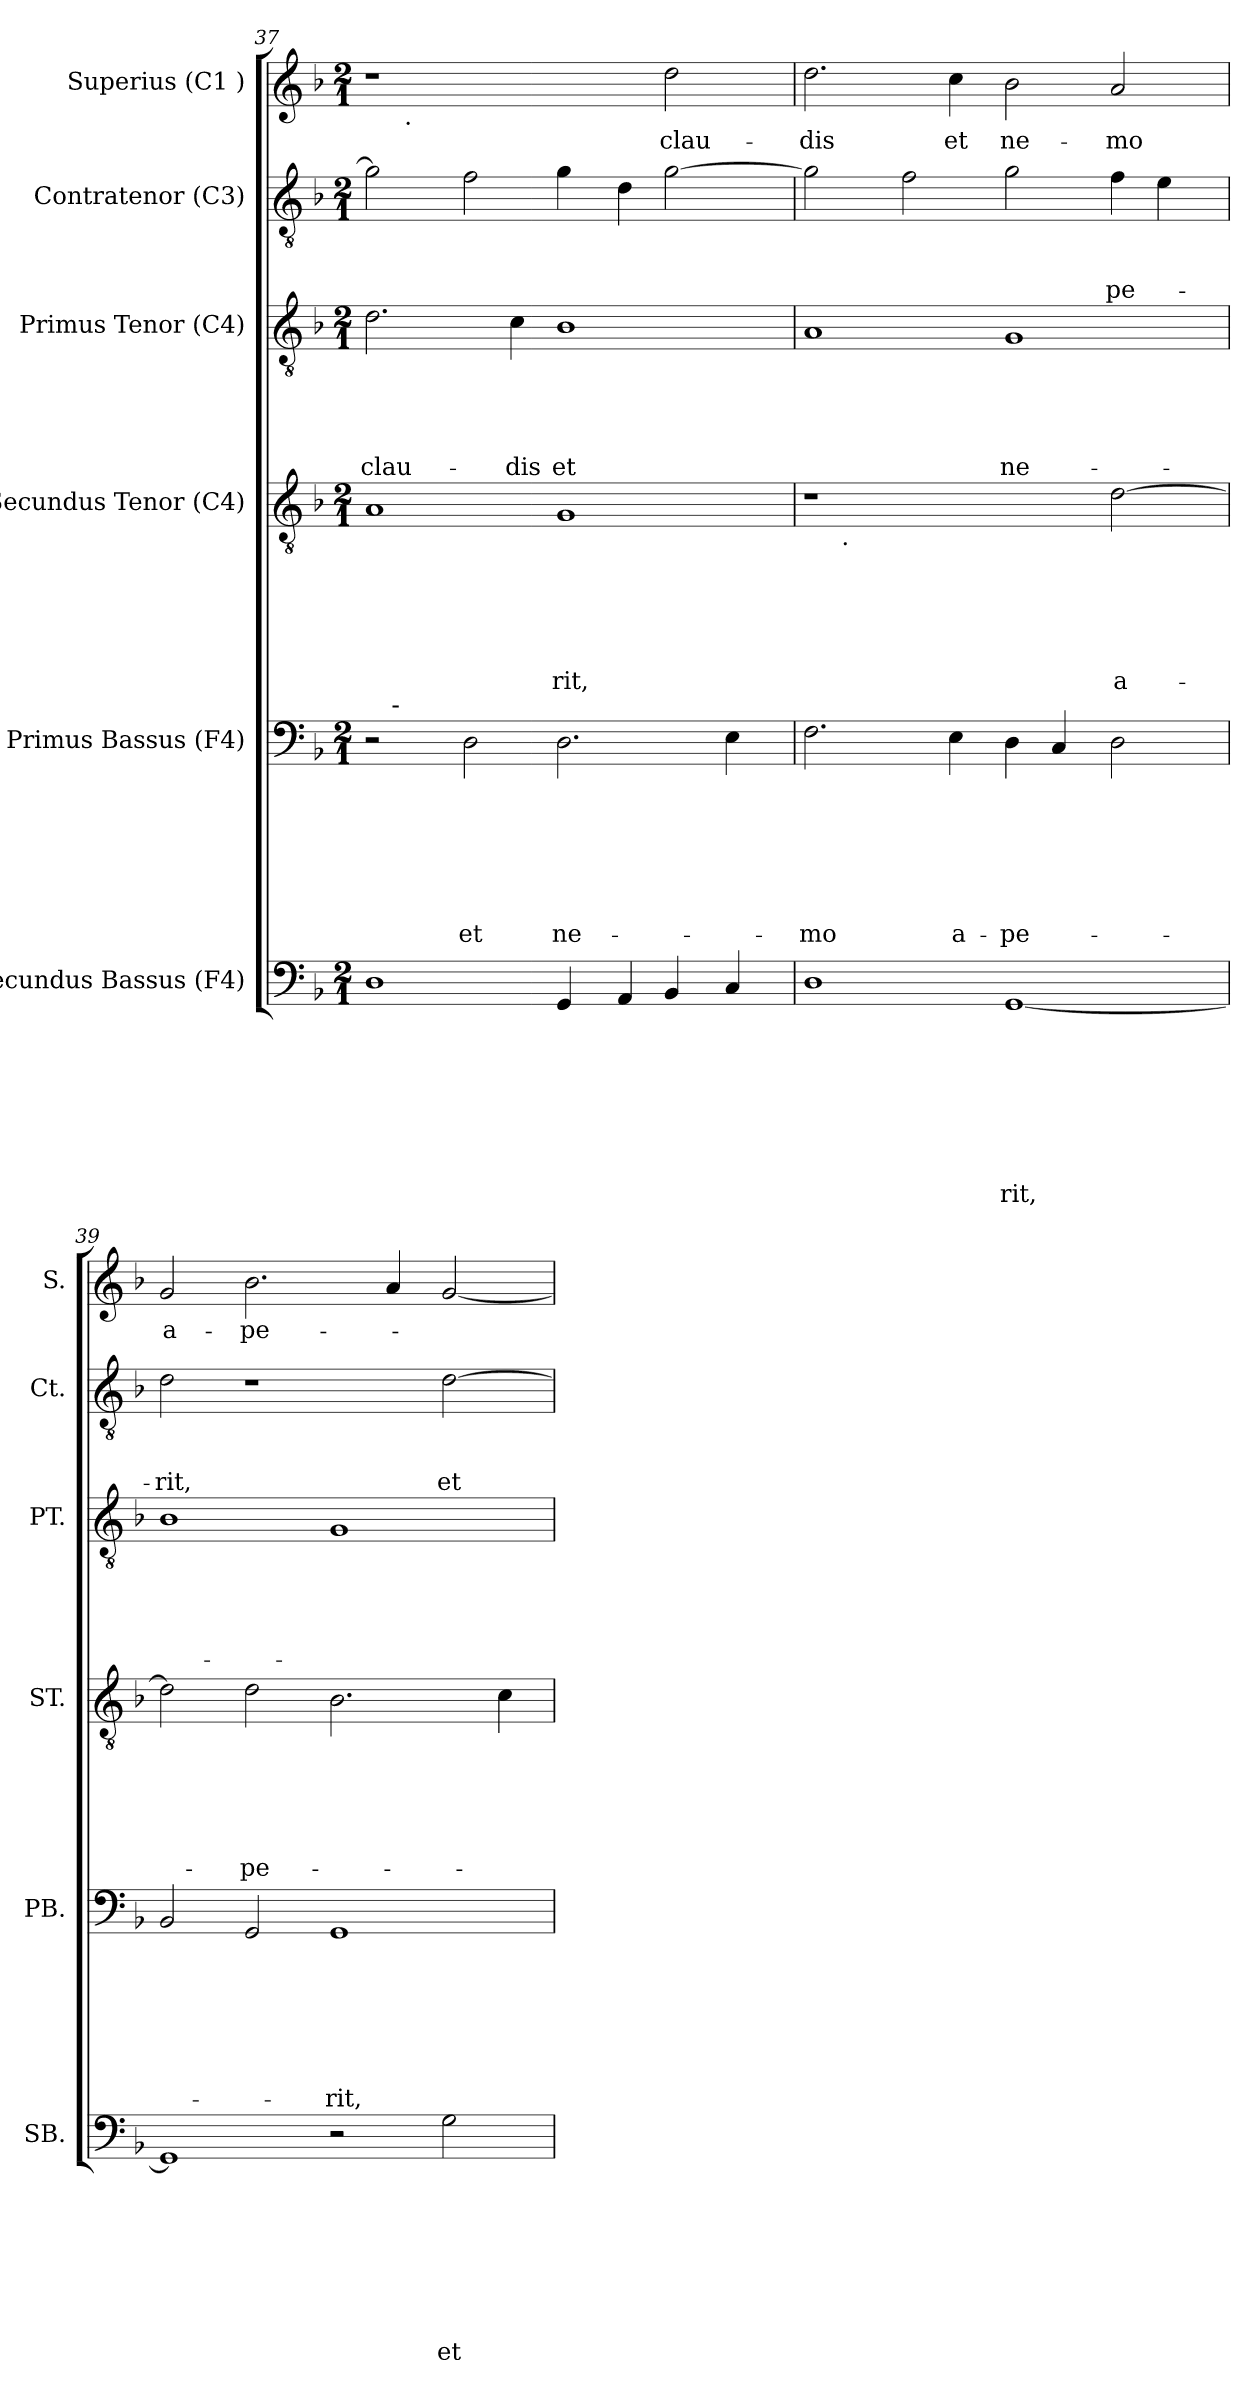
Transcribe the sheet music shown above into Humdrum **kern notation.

**kern	**text	**text	**text	**text	**text	**text	**text	**text	**kern	**text	**text	**text	**text	**text	**text	**text	**kern	**text	**text	**text	**text	**text	**text	**kern	**text	**text	**text	**text	**text	**kern	**text	**text	**text	**kern	**text
*part6	*part6	*part6	*part6	*part6	*part6	*part6	*part6	*part6	*part5	*part5	*part5	*part5	*part5	*part5	*part5	*part5	*part4	*part4	*part4	*part4	*part4	*part4	*part4	*part3	*part3	*part3	*part3	*part3	*part3	*part2	*part2	*part2	*part2	*part1	*part1
*staff6	*staff6	*staff6	*staff6	*staff6	*staff6	*staff6	*staff6	*staff6	*staff5	*staff5	*staff5	*staff5	*staff5	*staff5	*staff5	*staff5	*staff4	*staff4	*staff4	*staff4	*staff4	*staff4	*staff4	*staff3	*staff3	*staff3	*staff3	*staff3	*staff3	*staff2	*staff2	*staff2	*staff2	*staff1	*staff1
*I"Secundus Bassus (F4)	*	*	*	*	*	*	*	*	*I"Primus Bassus (F4)	*	*	*	*	*	*	*	*I"Secundus Tenor (C4)	*	*	*	*	*	*	*I"Primus Tenor (C4)	*	*	*	*	*	*I"Contratenor (C3)	*	*	*	*I"Superius (C1 )	*
*I'SB.	*	*	*	*	*	*	*	*	*I'PB.	*	*	*	*	*	*	*	*I'ST.	*	*	*	*	*	*	*I'PT.	*	*	*	*	*	*I'Ct.	*	*	*	*I'S.	*
*clefF4	*	*	*	*	*	*	*	*	*clefF4	*	*	*	*	*	*	*	*clefGv2	*	*	*	*	*	*	*clefGv2	*	*	*	*	*	*clefGv2	*	*	*	*clefG2	*
*k[b-]	*	*	*	*	*	*	*	*	*k[b-]	*	*	*	*	*	*	*	*k[b-]	*	*	*	*	*	*	*k[b-]	*	*	*	*	*	*k[b-]	*	*	*	*k[b-]	*
*F:	*	*	*	*	*	*	*	*	*F:	*	*	*	*	*	*	*	*F:	*	*	*	*	*	*	*F:	*	*	*	*	*	*F:	*	*	*	*F:	*
*M2/1	*	*	*	*	*	*	*	*	*M2/1	*	*	*	*	*	*	*	*M2/1	*	*	*	*	*	*	*M2/1	*	*	*	*	*	*M2/1	*	*	*	*M2/1	*
=37	=37	=37	=37	=37	=37	=37	=37	=37	=37	=37	=37	=37	=37	=37	=37	=37	=37	=37	=37	=37	=37	=37	=37	=37	=37	=37	=37	=37	=37	=37	=37	=37	=37	=37	=37
!	!	!	!	!	!	!	!	!	!	!	!	!	!	!	!	!	!	!	!	!	!	!	!	!	!	!	!	!	!LO:LY:b	!	!	!	!	!	!
*	*	*	*	*	*	*	*	*	*^	*	*	*	*	*	*	*	*	*	*	*	*	*	*	*	*	*	*	*	*	*	*	*	*	*^	*
1D	.	.	.	.	.	.	.	.	2r	16.ryy	.	.	.	.	.	.	.	1A	.	.	.	.	.	.	2.d\	.	.	.	.	clau-	2g\]	.	.	.	1r	8ryy	.
!	!	!	!	!	!	!	!	!	!	!LO:TX:a:t=-	!	!	!	!	!	!	!	!	!	!	!	!	!	!	!	!	!	!	!	!	!	!	!	!	!	!	!
.	.	.	.	.	.	.	.	.	.	1ryy	.	.	.	.	.	.	.	.	.	.	.	.	.	.	.	.	.	.	.	.	.	.	.	.	.	.	.
!	!	!	!	!	!	!	!	!	!	!	!	!	!	!	!	!	!	!	!	!	!	!	!	!	!	!	!	!	!	!	!	!	!	!	!	!LO:TX:b:t=.	!
.	.	.	.	.	.	.	.	.	.	.	.	.	.	.	.	.	.	.	.	.	.	.	.	.	.	.	.	.	.	.	.	.	.	.	.	1...ryy	.
!	!	!	!	!	!	!	!	!	!	!	!	!	!	!	!	!	!LO:LY:b	!	!	!	!	!	!	!	!	!	!	!	!	!	!	!	!	!	!	!	!
.	.	.	.	.	.	.	.	.	2D\	.	.	.	.	.	.	.	et	.	.	.	.	.	.	.	.	.	.	.	.	.	2f\	.	.	.	.	.	.
!	!	!	!	!	!	!	!	!	!	!	!	!	!	!	!	!	!	!	!	!	!	!	!	!	!	!	!	!	!	!LO:LY:b	!	!	!	!	!	!	!
.	.	.	.	.	.	.	.	.	.	.	.	.	.	.	.	.	.	.	.	.	.	.	.	.	4c\	.	.	.	.	-dis	.	.	.	.	.	.	.
!	!	!	!	!	!	!	!	!	!	!	!	!	!	!	!	!	!LO:LY:b	!	!	!	!	!	!	!LO:LY:b	!	!	!	!	!	!LO:LY:b	!	!	!	!	!	!	!
4GG/	.	.	.	.	.	.	.	.	2.D\	.	.	.	.	.	.	.	ne-	1G	.	.	.	.	.	-rit,	1B-	.	.	.	.	et	4g\	.	.	.	2ryy	.	.
.	.	.	.	.	.	.	.	.	.	2ryy	.	.	.	.	.	.	.	.	.	.	.	.	.	.	.	.	.	.	.	.	.	.	.	.	.	.	.
4AA/	.	.	.	.	.	.	.	.	.	.	.	.	.	.	.	.	.	.	.	.	.	.	.	.	.	.	.	.	.	.	4d\	.	.	.	.	.	.
!	!	!	!	!	!	!	!	!	!	!	!	!	!	!	!	!	!	!	!	!	!	!	!	!	!	!	!	!	!	!	!	!	!	!	!	!	!LO:LY:b
4BB-/	.	.	.	.	.	.	.	.	.	.	.	.	.	.	.	.	.	.	.	.	.	.	.	.	.	.	.	.	.	.	[>2g\	.	.	.	2dd\	.	clau-
.	.	.	.	.	.	.	.	.	.	4ryy	.	.	.	.	.	.	.	.	.	.	.	.	.	.	.	.	.	.	.	.	.	.	.	.	.	.	.
4C/	.	.	.	.	.	.	.	.	4E\	.	.	.	.	.	.	.	.	.	.	.	.	.	.	.	.	.	.	.	.	.	.	.	.	.	.	.	.
.	.	.	.	.	.	.	.	.	.	8ryy	.	.	.	.	.	.	.	.	.	.	.	.	.	.	.	.	.	.	.	.	.	.	.	.	.	.	.
.	.	.	.	.	.	.	.	.	.	32ryy	.	.	.	.	.	.	.	.	.	.	.	.	.	.	.	.	.	.	.	.	.	.	.	.	.	.	.
=38	=38	=38	=38	=38	=38	=38	=38	=38	=38	=38	=38	=38	=38	=38	=38	=38	=38	=38	=38	=38	=38	=38	=38	=38	=38	=38	=38	=38	=38	=38	=38	=38	=38	=38	=38	=38	=38
!	!	!	!	!	!	!	!	!	!	!	!	!	!	!	!	!	!LO:LY:b	!	!	!	!	!	!	!	!	!	!	!	!	!	!	!	!	!	!	!	!LO:LY:b
*	*	*	*	*	*	*	*	*	*v	*v	*	*	*	*	*	*	*	*^	*	*	*	*	*	*	*	*	*	*	*	*	*	*	*	*	*v	*v	*
1D	.	.	.	.	.	.	.	.	2.F\	.	.	.	.	.	.	-mo	1r	12ryy	.	.	.	.	.	.	1A	.	.	.	.	.	2g\]	.	.	.	2.dd\	-dis
.	.	.	.	.	.	.	.	.	.	.	.	.	.	.	.	.	.	48.ryy	.	.	.	.	.	.	.	.	.	.	.	.	.	.	.	.	.	.
!	!	!	!	!	!	!	!	!	!	!	!	!	!	!	!	!	!	!LO:TX:b:t=.	!	!	!	!	!	!	!	!	!	!	!	!	!	!	!	!	!	!
.	.	.	.	.	.	.	.	.	.	.	.	.	.	.	.	.	.	3%2ryy	.	.	.	.	.	.	.	.	.	.	.	.	.	.	.	.	.	.
.	.	.	.	.	.	.	.	.	.	.	.	.	.	.	.	.	.	.	.	.	.	.	.	.	.	.	.	.	.	.	2f\	.	.	.	.	.
!	!	!	!	!	!	!	!	!	!	!	!	!	!	!	!	!LO:LY:b	!	!	!	!	!	!	!	!	!	!	!	!	!	!	!	!	!	!	!	!LO:LY:b
.	.	.	.	.	.	.	.	.	4E\	.	.	.	.	.	.	a-	.	.	.	.	.	.	.	.	.	.	.	.	.	.	.	.	.	.	4cc\	et
.	.	.	.	.	.	.	.	.	.	.	.	.	.	.	.	.	.	3%2ryy	.	.	.	.	.	.	.	.	.	.	.	.	.	.	.	.	.	.
!	!	!	!	!	!	!	!	!LO:LY:b	!	!	!	!	!	!	!	!LO:LY:b	!	!	!	!	!	!	!	!	!	!	!	!	!	!LO:LY:b	!	!	!	!	!	!LO:LY:b
[<1GG	.	.	.	.	.	.	.	-rit,	4D\	.	.	.	.	.	.	-pe-	2ryy	.	.	.	.	.	.	.	1G	.	.	.	.	ne-	2g\	.	.	.	2b-\	ne-
.	.	.	.	.	.	.	.	.	4C/	.	.	.	.	.	.	.	.	.	.	.	.	.	.	.	.	.	.	.	.	.	.	.	.	.	.	.
.	.	.	.	.	.	.	.	.	.	.	.	.	.	.	.	.	.	3ryy	.	.	.	.	.	.	.	.	.	.	.	.	.	.	.	.	.	.
!	!	!	!	!	!	!	!	!	!	!	!	!	!	!	!	!	!	!	!	!	!	!	!	!LO:LY:b	!	!	!	!	!	!	!	!	!	!LO:LY:b	!	!LO:LY:b
.	.	.	.	.	.	.	.	.	2D\	.	.	.	.	.	.	.	[>2d\	.	.	.	.	.	.	a-	.	.	.	.	.	.	4f\	.	.	-pe-	2a/	-mo
.	.	.	.	.	.	.	.	.	.	.	.	.	.	.	.	.	.	.	.	.	.	.	.	.	.	.	.	.	.	.	4e\	.	.	.	.	.
.	.	.	.	.	.	.	.	.	.	.	.	.	.	.	.	.	.	6ryy	.	.	.	.	.	.	.	.	.	.	.	.	.	.	.	.	.	.
.	.	.	.	.	.	.	.	.	.	.	.	.	.	.	.	.	.	24ryy	.	.	.	.	.	.	.	.	.	.	.	.	.	.	.	.	.	.
.	.	.	.	.	.	.	.	.	.	.	.	.	.	.	.	.	.	96ryy	.	.	.	.	.	.	.	.	.	.	.	.	.	.	.	.	.	.
=39	=39	=39	=39	=39	=39	=39	=39	=39	=39	=39	=39	=39	=39	=39	=39	=39	=39	=39	=39	=39	=39	=39	=39	=39	=39	=39	=39	=39	=39	=39	=39	=39	=39	=39	=39	=39
!	!	!	!	!	!	!	!	!	!	!	!	!	!	!	!	!	!	!	!	!	!	!	!	!	!	!	!	!	!	!	!	!	!	!LO:LY:b	!	!LO:LY:b
*	*	*	*	*	*	*	*	*	*	*	*	*	*	*	*	*	*v	*v	*	*	*	*	*	*	*	*	*	*	*	*	*	*	*	*	*	*
1GG]	.	.	.	.	.	.	.	.	2BB-/	.	.	.	.	.	.	.	2d\]	.	.	.	.	.	.	1B-	.	.	.	.	.	2d\	.	.	-rit,	2g/	a-
!	!	!	!	!	!	!	!	!	!	!	!	!	!	!	!	!	!	!	!	!	!	!	!LO:LY:b	!	!	!	!	!	!	!	!	!	!	!	!LO:LY:b
.	.	.	.	.	.	.	.	.	2GG/	.	.	.	.	.	.	.	2d\	.	.	.	.	.	-pe-	.	.	.	.	.	.	1r	.	.	.	2.b-\	-pe-
!	!	!	!	!	!	!	!	!	!	!	!	!	!	!	!	!LO:LY:b	!	!	!	!	!	!	!	!	!	!	!	!	!	!	!	!	!	!	!
2r	.	.	.	.	.	.	.	.	1GG	.	.	.	.	.	.	-rit,	2.B-\	.	.	.	.	.	.	1G	.	.	.	.	.	.	.	.	.	.	.
.	.	.	.	.	.	.	.	.	.	.	.	.	.	.	.	.	.	.	.	.	.	.	.	.	.	.	.	.	.	.	.	.	.	4a/	.
!	!	!	!	!	!	!	!	!LO:LY:b	!	!	!	!	!	!	!	!	!	!	!	!	!	!	!	!	!	!	!	!	!	!	!	!	!LO:LY:b	!	!
2G\	.	.	.	.	.	.	.	et	.	.	.	.	.	.	.	.	.	.	.	.	.	.	.	.	.	.	.	.	.	[>2d\	.	.	et	[>2g/	.
.	.	.	.	.	.	.	.	.	.	.	.	.	.	.	.	.	4c\	.	.	.	.	.	.	.	.	.	.	.	.	.	.	.	.	.	.
=	=	=	=	=	=	=	=	=	=	=	=	=	=	=	=	=	=	=	=	=	=	=	=	=	=	=	=	=	=	=	=	=	=	=	=
*-	*-	*-	*-	*-	*-	*-	*-	*-	*-	*-	*-	*-	*-	*-	*-	*-	*-	*-	*-	*-	*-	*-	*-	*-	*-	*-	*-	*-	*-	*-	*-	*-	*-	*-	*-
